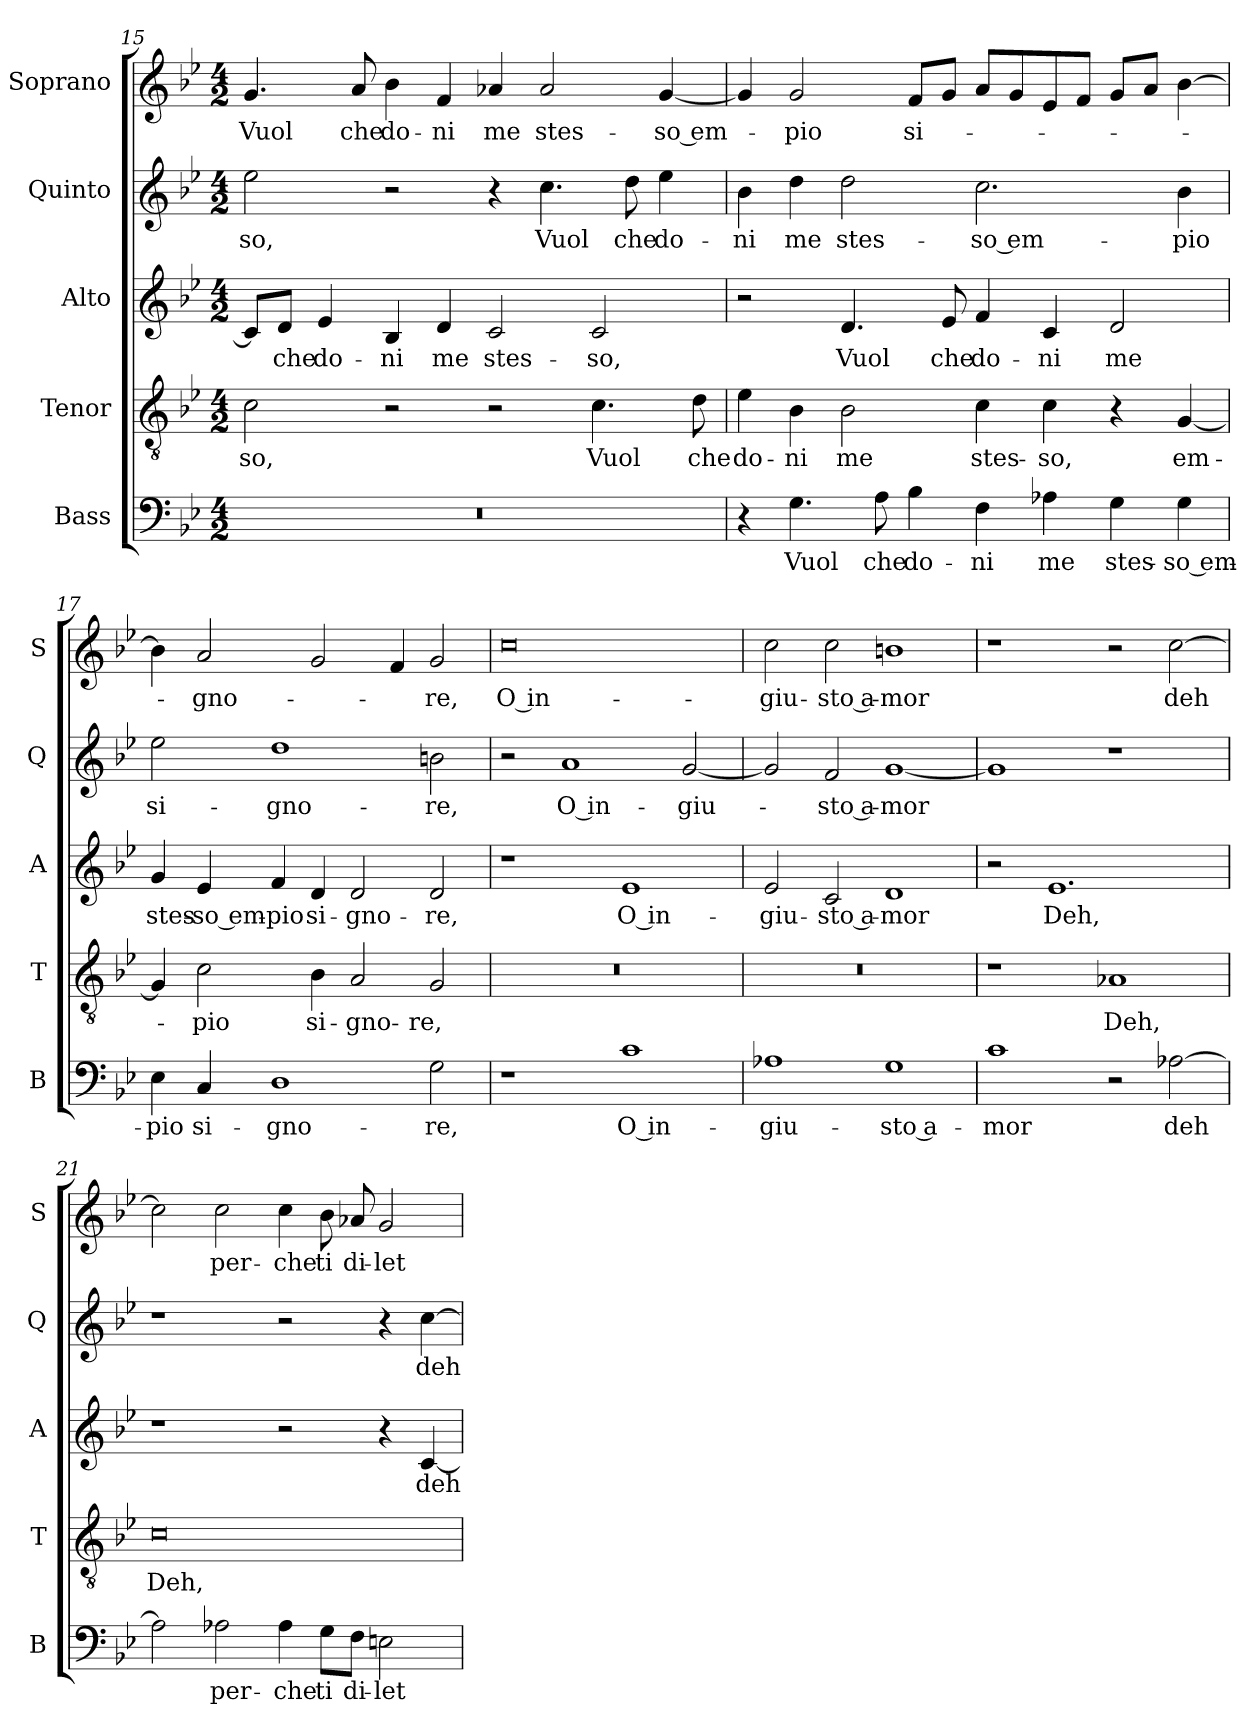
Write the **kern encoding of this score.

**kern	**text	**kern	**text	**kern	**text	**kern	**text	**kern	**text
*part5	*part5	*part4	*part4	*part3	*part3	*part2	*part2	*part1	*part1
*staff5	*staff5	*staff4	*staff4	*staff3	*staff3	*staff2	*staff2	*staff1	*staff1
*I"Bass	*	*I"Tenor	*	*I"Alto	*	*I"Quinto	*	*I"Soprano	*
*I'B	*	*I'T	*	*I'A	*	*I'Q	*	*I'S	*
*clefF4	*	*clefGv2	*	*clefG2	*	*clefG2	*	*clefG2	*
*k[b-e-]	*	*k[b-e-]	*	*k[b-e-]	*	*k[b-e-]	*	*k[b-e-]	*
*B-:	*	*B-:	*	*B-:	*	*B-:	*	*B-:	*
*M4/2	*	*M4/2	*	*M4/2	*	*M4/2	*	*M4/2	*
=15	=15	=15	=15	=15	=15	=15	=15	=15	=15
!	!	!	!LO:LY:b	!	!	!	!LO:LY:b	!	!LO:LY:b
0r	.	2c\	-so,	8c/L]	.	2ee-\	-so,	4.g/	Vuol
!	!	!	!	!	!LO:LY:b	!	!	!	!
.	.	.	.	8d/J	che	.	.	.	.
!	!	!	!	!	!LO:LY:b	!	!	!	!
.	.	.	.	4e-/	do-	.	.	.	.
!	!	!	!	!	!	!	!	!	!LO:LY:b
.	.	.	.	.	.	.	.	8a/	che
!	!	!	!	!	!LO:LY:b	!	!	!	!LO:LY:b
.	.	2r	.	4B-/	-ni	2r	.	4b-\	do-
!	!	!	!	!	!LO:LY:b	!	!	!	!LO:LY:b
.	.	.	.	4d/	me	.	.	4f/	-ni
!	!	!	!	!	!LO:LY:b	!	!	!	!LO:LY:b
.	.	2r	.	2c/	stes-	4r	.	4a-X/	me
!	!	!	!	!	!	!	!LO:LY:b	!	!LO:LY:b
.	.	.	.	.	.	4.cc\	Vuol	2a-/	stes-
!	!	!	!LO:LY:b	!	!LO:LY:b	!	!	!	!
.	.	4.c\	Vuol	2c/	-so,	.	.	.	.
!	!	!	!	!	!	!	!LO:LY:b	!	!
.	.	.	.	.	.	8dd\	che	.	.
!	!	!	!	!	!	!	!LO:LY:b	!	!LO:LY:b
.	.	.	.	.	.	4ee-\	do-	[4g/	-so em-
!	!	!	!LO:LY:b	!	!	!	!	!	!
.	.	8d\	che	.	.	.	.	.	.
!!LO:PB:g=z
=16	=16	=16	=16	=16	=16	=16	=16	=16	=16
!	!	!	!LO:LY:b	!	!	!	!LO:LY:b	!	!
4r	.	4e-\	do-	2r	.	4b-\	-ni	4g/]	.
!	!LO:LY:b	!	!LO:LY:b	!	!	!	!LO:LY:b	!	!LO:LY:b
4.G\	Vuol	4B-\	-ni	.	.	4dd\	me	2g/	-pio
!	!	!	!LO:LY:b	!	!LO:LY:b	!	!LO:LY:b	!	!
.	.	2B-\	me	4.d/	Vuol	2dd\	stes-	.	.
!	!LO:LY:b	!	!	!	!	!	!	!	!
8A\	che	.	.	.	.	.	.	.	.
!	!LO:LY:b	!	!	!	!	!	!	!	!LO:LY:b
4B-\	do-	.	.	.	.	.	.	8f/L	si-
!	!	!	!	!	!LO:LY:b	!	!	!	!
.	.	.	.	8e-/	che	.	.	8g/J	.
!	!LO:LY:b	!	!LO:LY:b	!	!LO:LY:b	!	!LO:LY:b	!	!
4F\	-ni	4c\	stes-	4f/	do-	2.cc\	-so em-	8a/L	.
.	.	.	.	.	.	.	.	8g/	.
!	!LO:LY:b	!	!LO:LY:b	!	!LO:LY:b	!	!	!	!
4A-X\	me	4c\	-so,	4c/	-ni	.	.	8e-/	.
.	.	.	.	.	.	.	.	8f/J	.
!	!LO:LY:b	!	!	!	!LO:LY:b	!	!	!	!
4G\	stes-	4r	.	2d/	me	.	.	8g/L	.
.	.	.	.	.	.	.	.	8a/J	.
!	!LO:LY:b	!	!LO:LY:b	!	!	!	!LO:LY:b	!	!
4G\	-so em-	[4G/	em-	.	.	4b-\	-pio	[4b-\	.
=17	=17	=17	=17	=17	=17	=17	=17	=17	=17
!	!LO:LY:b	!	!	!	!LO:LY:b	!	!LO:LY:b	!	!
4E-\	-pio	4G/]	.	4g/	stes-	2ee-\	si-	4b-\]	.
!	!LO:LY:b	!	!LO:LY:b	!	!LO:LY:b	!	!	!	!LO:LY:b
4C/	si-	2c\	-pio	4e-/	-so em-	.	.	2a/	-gno-
!	!LO:LY:b	!	!	!	!LO:LY:b	!	!LO:LY:b	!	!
1D	-gno-	.	.	4f/	-pio	1dd	-gno-	.	.
!	!	!	!LO:LY:b	!	!LO:LY:b	!	!	!	!
.	.	4B-\	si-	4d/	si-	.	.	2g/	.
!	!	!	!LO:LY:b	!	!LO:LY:b	!	!	!	!
.	.	2A/	-gno-	2d/	-gno-	.	.	.	.
.	.	.	.	.	.	.	.	4f/	.
!	!LO:LY:b	!	!LO:LY:b	!	!LO:LY:b	!	!LO:LY:b	!	!LO:LY:b
2G\	-re,	2G/	-re,	2d/	-re,	2bn\	-re,	2g/	-re,
=18	=18	=18	=18	=18	=18	=18	=18	=18	=18
!	!	!	!	!	!	!	!	!	!LO:LY:b
1r	.	0r	.	1r	.	2r	.	0cc	O in-
!	!	!	!	!	!	!	!LO:LY:b	!	!
.	.	.	.	.	.	1a	O in-	.	.
!	!LO:LY:b	!	!	!	!LO:LY:b	!	!	!	!
1c	O in-	.	.	1e-	O in-	.	.	.	.
!	!	!	!	!	!	!	!LO:LY:b	!	!
.	.	.	.	.	.	[2g/	-giu-	.	.
!!LO:LB:g=z
=19	=19	=19	=19	=19	=19	=19	=19	=19	=19
!	!LO:LY:b	!	!	!	!LO:LY:b	!	!	!	!LO:LY:b
1A-X	-giu-	0r	.	2e-/	-giu-	2g/]	.	2cc\	-giu-
!	!	!	!	!	!LO:LY:b	!	!LO:LY:b	!	!LO:LY:b
.	.	.	.	2c/	-sto a-	2f/	-sto a-	2cc\	-sto a-
!	!LO:LY:b	!	!	!	!LO:LY:b	!	!LO:LY:b	!	!LO:LY:b
1G	-sto a-	.	.	1d	-mor	[1g	-mor	1bn	-mor
=20	=20	=20	=20	=20	=20	=20	=20	=20	=20
!	!LO:LY:b	!	!	!	!	!	!	!	!
1c	-mor	1r	.	2r	.	1g]	.	1r	.
!	!	!	!	!	!LO:LY:b	!	!	!	!
.	.	.	.	1.e-	Deh,	.	.	.	.
!	!	!	!LO:LY:b	!	!	!	!	!	!
2r	.	1A-X	Deh,	.	.	1r	.	2r	.
!	!LO:LY:b	!	!	!	!	!	!	!	!LO:LY:b
[2A-X\	deh	.	.	.	.	.	.	[2cc\	deh
=21	=21	=21	=21	=21	=21	=21	=21	=21	=21
!	!	!	!LO:LY:b	!	!	!	!	!	!
2A-\]	.	0c	Deh,	1r	.	1r	.	2cc\]	.
!	!LO:LY:b	!	!	!	!	!	!	!	!LO:LY:b
2A-X\	per-	.	.	.	.	.	.	2cc\	per-
!	!LO:LY:b	!	!	!	!	!	!	!	!LO:LY:b
4A-\	-che	.	.	2r	.	2r	.	4cc\	-che
!	!LO:LY:b	!	!	!	!	!	!	!	!LO:LY:b
8G\L	ti	.	.	.	.	.	.	8b-\	ti
!	!LO:LY:b	!	!	!	!	!	!	!	!LO:LY:b
8F\J	di-	.	.	.	.	.	.	8a-X/	di-
!	!LO:LY:b	!	!	!	!	!	!	!	!LO:LY:b
2En\	-let-	.	.	4r	.	4r	.	2g/	-let-
!	!	!	!	!	!LO:LY:b	!	!LO:LY:b	!	!
.	.	.	.	[4c/	deh	[4cc\	deh	.	.
=	=	=	=	=	=	=	=	=	=
*-	*-	*-	*-	*-	*-	*-	*-	*-	*-
